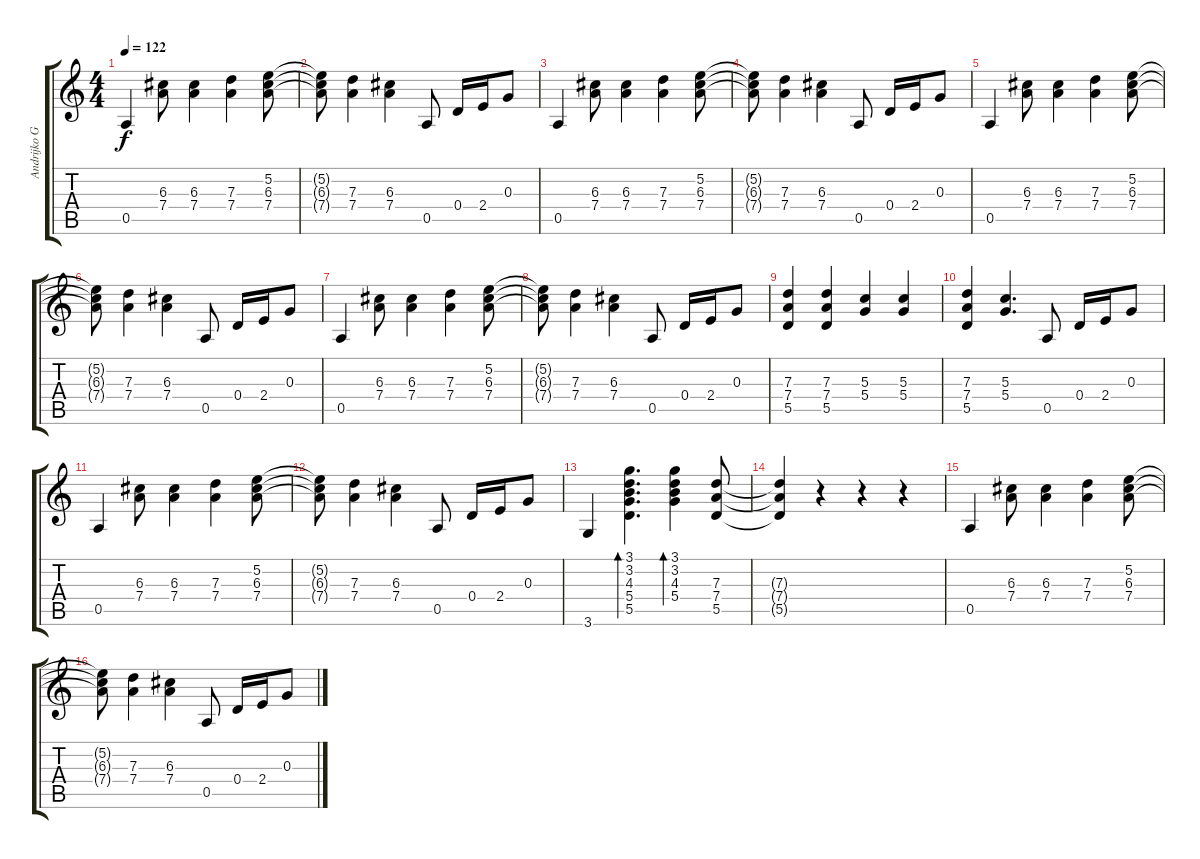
\track ("Andrijko GUITAR" "Andrijko G") {instrument overdrivenguitar}
\staff {score tabs}
\tuning (E4 B3 G3 D3 A2 E2) {hide}
\ts (4 4)
\tempo 122
\clef g2
\ks c
0.5.4{dy f} (6.3 7.4).8 (6.3 7.4).4 (7.3 7.4).4 (5.2 6.3 7.4).8 |
(5.2{t} 6.3{t} 7.4{t}).8 (7.3 7.4).4 (6.3 7.4).4 0.5.8 0.4.16 2.4.16 0.3.8 |
0.5.4 (6.3 7.4).8 (6.3 7.4).4 (7.3 7.4).4 (5.2 6.3 7.4).8 |
(5.2{t} 6.3{t} 7.4{t}).8 (7.3 7.4).4 (6.3 7.4).4 0.5.8 0.4.16 2.4.16 0.3.8 |
0.5.4 (6.3 7.4).8 (6.3 7.4).4 (7.3 7.4).4 (5.2 6.3 7.4).8 |
(5.2{t} 6.3{t} 7.4{t}).8 (7.3 7.4).4 (6.3 7.4).4 0.5.8 0.4.16 2.4.16 0.3.8 |
0.5.4 (6.3 7.4).8 (6.3 7.4).4 (7.3 7.4).4 (5.2 6.3 7.4).8 |
(5.2{t} 6.3{t} 7.4{t}).8 (7.3 7.4).4 (6.3 7.4).4 0.5.8 0.4.16 2.4.16 0.3.8 |
(7.3 7.4 5.5).4 (7.3 7.4 5.5).4 (5.3 5.4).4 (5.3 5.4).4 |
(7.3 7.4 5.5).4 (5.3 5.4).4{d} 0.5.8 0.4.16 2.4.16 0.3.8 |
0.5.4 (6.3 7.4).8 (6.3 7.4).4 (7.3 7.4).4 (5.2 6.3 7.4).8 |
(5.2{t} 6.3{t} 7.4{t}).8 (7.3 7.4).4 (6.3 7.4).4 0.5.8 0.4.16 2.4.16 0.3.8 |
3.6.4 (3.1 3.2 4.3 5.4 5.5).4{d bd 120} (3.1 3.2 4.3 5.4).4{bd 60} (7.3 7.4 5.5).8 |
(7.3{t} 7.4{t} 5.5{t}).4 r.4 r.4 r.4 |
0.5.4 (6.3 7.4).8 (6.3 7.4).4 (7.3 7.4).4 (5.2 6.3 7.4).8 |
(5.2{t} 6.3{t} 7.4{t}).8 (7.3 7.4).4 (6.3 7.4).4 0.5.8 0.4.16 2.4.16 0.3.8
